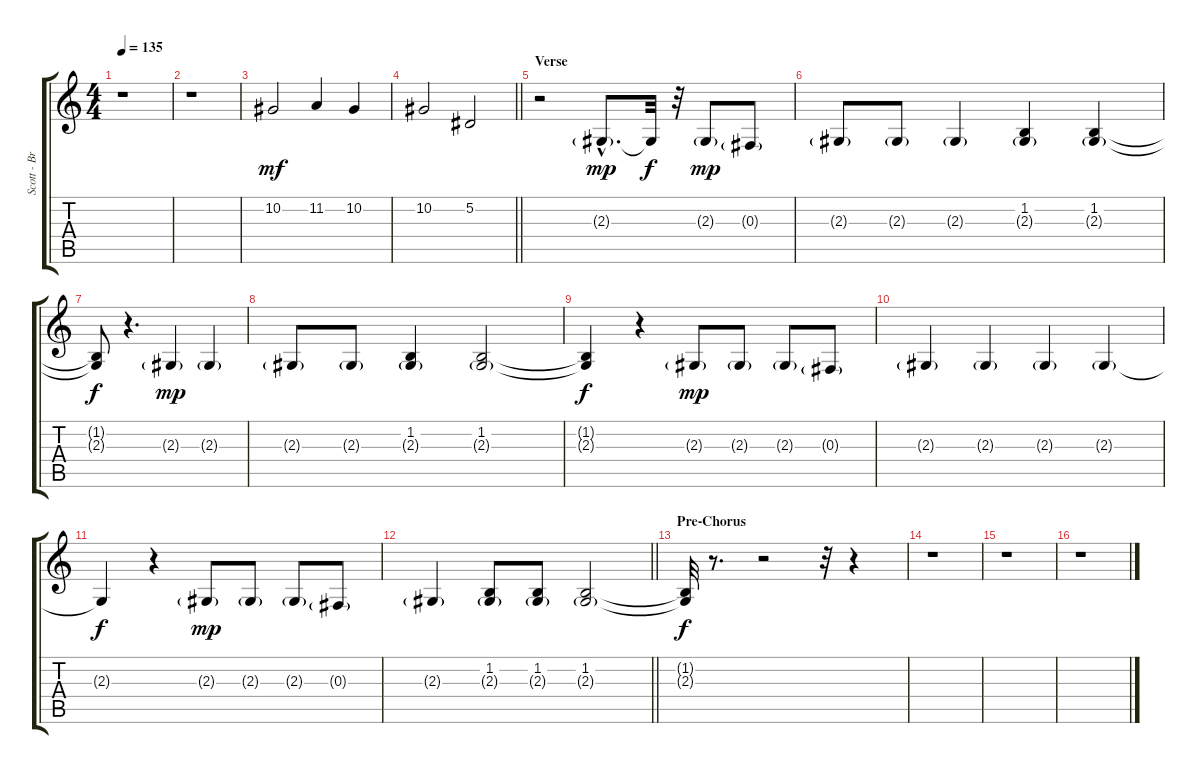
\track ("Scott - Brian" "Scott - Br") {instrument reedorgan}
\staff {score tabs}
\tuning (Eb4 Bb3 Gb3 Db3 Ab2 Eb2) {hide}
\ts (4 4)
\tempo 135
\clef g2
\ks c
r.1{dy f} |
r.1 |
10.2.2{dy mf balance 13 instrument choiraahs} 11.2.4 10.2.4 |
\barLineRight lightlight
10.2.2 5.2.2 |
\section ("" "Verse")
r.2{balance 8 instrument reedorgan} 2.3{g hac}.8{d dy mp} 2.3{t}.32{dy f} r.32 2.3{g}.8{dy mp} 0.3{g}.8 |
2.3{g}.8 2.3{g}.8 2.3{g}.4 (1.2 2.3{g}).4 (1.2 2.3{g}).4 |
(1.2{t} 2.3{t}).8{dy f} r.4{d} 2.3{g}.4{dy mp} 2.3{g}.4 |
2.3{g}.8 2.3{g}.8 (1.2 2.3{g}).4 (1.2 2.3{g}).2 |
(1.2{t} 2.3{t}).4{dy f} r.4 2.3{g}.8{dy mp} 2.3{g}.8 2.3{g}.8 0.3{g}.8 |
2.3{g}.4 2.3{g}.4 2.3{g}.4 2.3{g}.4 |
2.3{t}.4{dy f} r.4 2.3{g}.8{dy mp} 2.3{g}.8 2.3{g}.8 0.3{g}.8 |
\barLineRight lightlight
2.3{g}.4 (1.2 2.3{g}).8 (1.2 2.3{g}).8 (1.2 2.3{g}).2 |
\section ("" "Pre-Chorus")
(1.2{t} 2.3{t}).32{dy f} r.8{d} r.2 r.32 r.4 |
r.1 |
r.1 |
r.1
